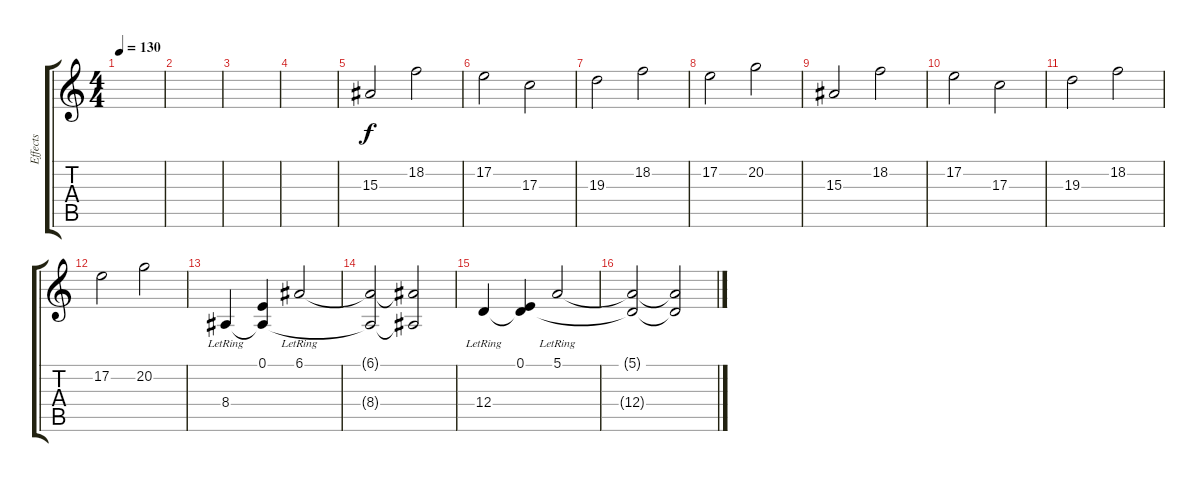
\track ("Effects" "Effects") {instrument recorder}
\staff {score tabs}
\tuning (E4 B3 G3 D3 A2 E2) {hide}
\ts (4 4)
\tempo 130
\clef g2
\ks c
|
|
|
|
15.3.2{volume 13 instrument stringensemble1} 18.2.2 |
17.2.2 17.3.2 |
19.3.2 18.2.2 |
17.2.2 20.2.2 |
15.3.2{volume 13 instrument stringensemble1} 18.2.2 |
17.2.2 17.3.2 |
19.3.2 18.2.2 |
17.2.2 20.2.2 |
8.4{lr}.4{volume 11 instrument stringensemble1} (0.1 8.4{t}).4 6.1{lr}.2 |
(6.1{t} 8.4{t}).2 (6.1{t} 8.4{t}).2 |
12.4{lr}.4 (0.1 12.4{t}).4 5.1{lr}.2 |
(5.1{t} 12.4{t}).2 (5.1{t} 12.4{t}).2
